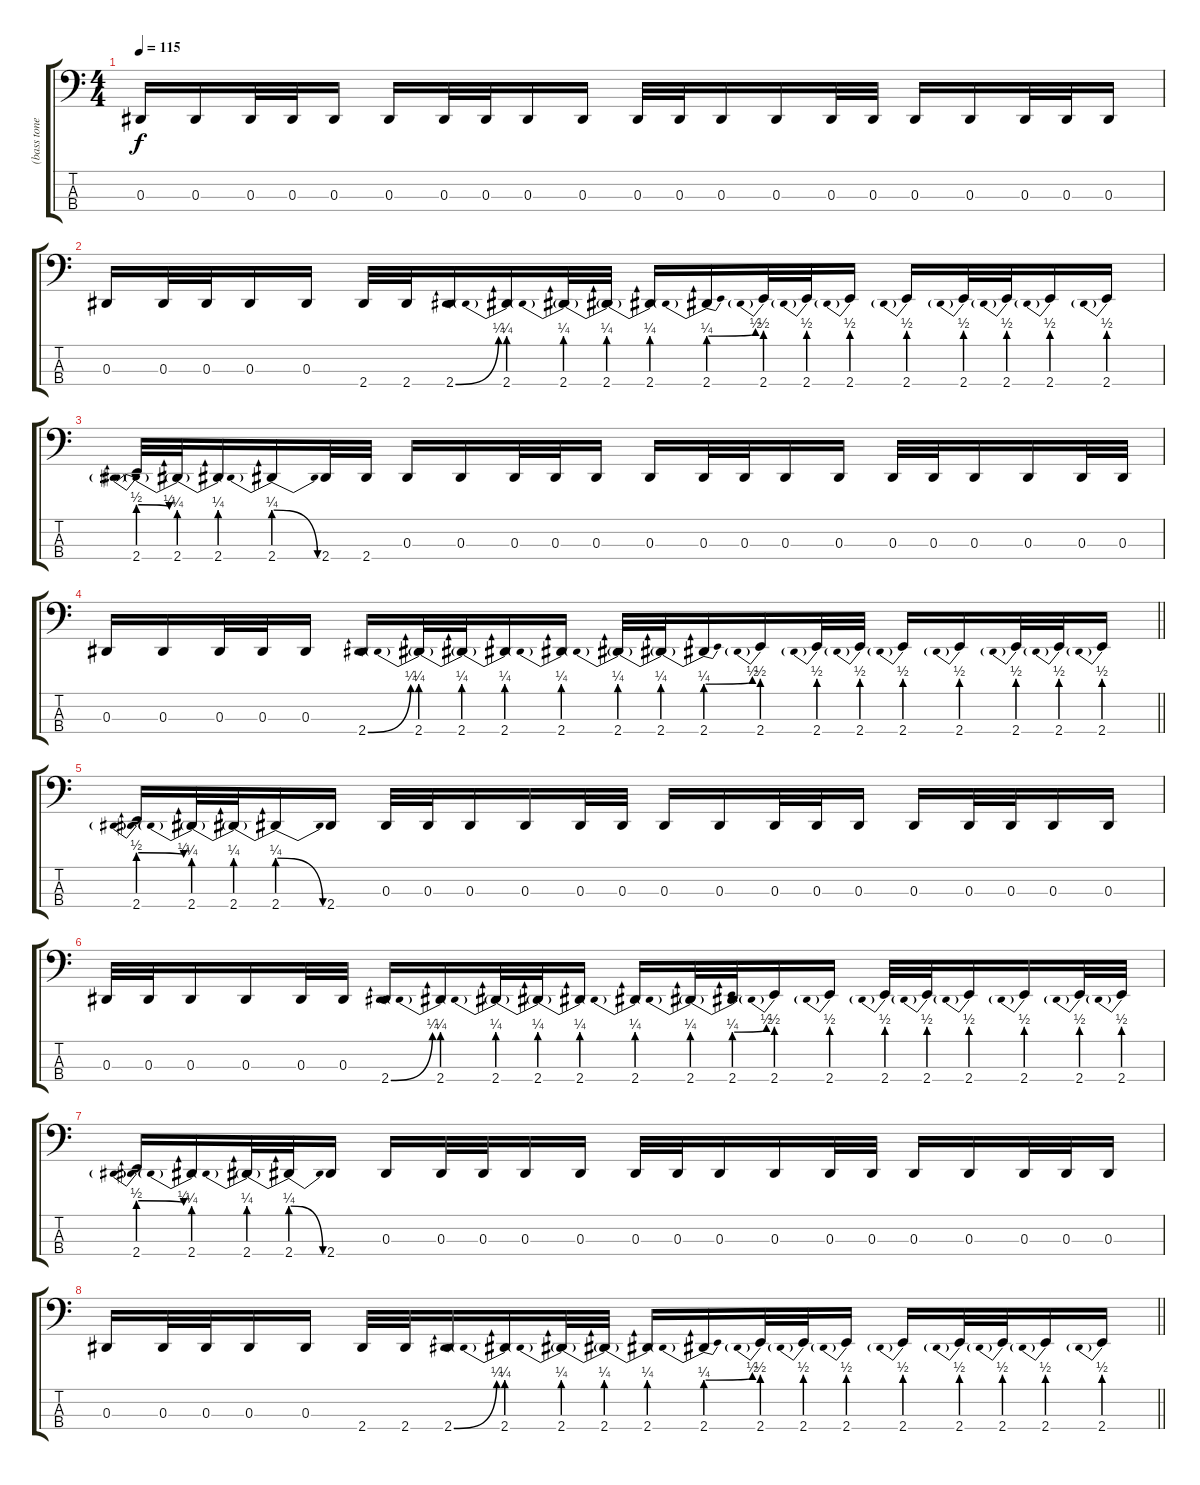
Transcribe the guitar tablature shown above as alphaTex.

\track ("(bass tone)" "(bass tone") {instrument electricbasspick}
\staff {score tabs}
\tuning (Bb1 Eb1 Eb1 Db1) {hide}
\ts (4 4)
\tempo 115
\clef f4
\ks c
0.3.16{dy f} 0.3.16 0.3.32 0.3.32 0.3.16 0.3.16 0.3.32 0.3.32 0.3.16 0.3.16 0.3.32 0.3.32 0.3.16 0.3.16 0.3.32 0.3.32 0.3.16 0.3.16 0.3.32 0.3.32 0.3.16 |
0.3.16 0.3.32 0.3.32 0.3.16 0.3.16 2.4.32 2.4.32 2.4{be (bend 0 0 60 1)}.16 2.4{be (prebend 0 1 60 1)}.16 2.4{be (prebend 0 1 60 1)}.32 2.4{be (prebend 0 1 60 1)}.32 2.4{be (prebend 0 1 60 1)}.16 2.4{be (prebendbend 0 1 60 2)}.16 2.4{be (prebend 0 2 60 2)}.32 2.4{be (prebend 0 2 60 2)}.32 2.4{be (prebend 0 2 60 2)}.16 2.4{be (prebend 0 2 60 2)}.16 2.4{be (prebend 0 2 60 2)}.32 2.4{be (prebend 0 2 60 2)}.32 2.4{be (prebend 0 2 60 2)}.16 2.4{be (prebend 0 2 60 2)}.16 |
2.4{be (prebendrelease 0 2 60 1)}.32 2.4{be (prebend 0 1 60 1)}.32 2.4{be (prebend 0 1 60 1)}.16 2.4{be (prebendrelease 0 1 60 0)}.16 2.4.32 2.4.32 0.3.16 0.3.16 0.3.32 0.3.32 0.3.16 0.3.16 0.3.32 0.3.32 0.3.16 0.3.16 0.3.32 0.3.32 0.3.16 0.3.16 0.3.32 0.3.32 |
\barLineRight lightlight
0.3.16 0.3.16 0.3.32 0.3.32 0.3.16 2.4{be (bend 0 0 60 1)}.16 2.4{be (prebend 0 1 60 1)}.32 2.4{be (prebend 0 1 60 1)}.32 2.4{be (prebend 0 1 60 1)}.16 2.4{be (prebend 0 1 60 1)}.16 2.4{be (prebend 0 1 60 1)}.32 2.4{be (prebend 0 1 60 1)}.32 2.4{be (prebendbend 0 1 60 2)}.16 2.4{be (prebend 0 2 60 2)}.16 2.4{be (prebend 0 2 60 2)}.32 2.4{be (prebend 0 2 60 2)}.32 2.4{be (prebend 0 2 60 2)}.16 2.4{be (prebend 0 2 60 2)}.16 2.4{be (prebend 0 2 60 2)}.32 2.4{be (prebend 0 2 60 2)}.32 2.4{be (prebend 0 2 60 2)}.16 |
2.4{be (prebendrelease 0 2 60 1)}.16 2.4{be (prebend 0 1 60 1)}.32 2.4{be (prebend 0 1 60 1)}.32 2.4{be (prebendrelease 0 1 60 0)}.16 2.4.16 0.3.32 0.3.32 0.3.16 0.3.16 0.3.32 0.3.32 0.3.16 0.3.16 0.3.32 0.3.32 0.3.16 0.3.16 0.3.32 0.3.32 0.3.16 0.3.16 |
0.3.32 0.3.32 0.3.16 0.3.16 0.3.32 0.3.32 2.4{be (bend 0 0 60 1)}.16 2.4{be (prebend 0 1 60 1)}.16 2.4{be (prebend 0 1 60 1)}.32 2.4{be (prebend 0 1 60 1)}.32 2.4{be (prebend 0 1 60 1)}.16 2.4{be (prebend 0 1 60 1)}.16 2.4{be (prebend 0 1 60 1)}.32 2.4{be (prebendbend 0 1 60 2)}.32 2.4{be (prebend 0 2 60 2)}.16 2.4{be (prebend 0 2 60 2)}.16 2.4{be (prebend 0 2 60 2)}.32 2.4{be (prebend 0 2 60 2)}.32 2.4{be (prebend 0 2 60 2)}.16 2.4{be (prebend 0 2 60 2)}.16 2.4{be (prebend 0 2 60 2)}.32 2.4{be (prebend 0 2 60 2)}.32 |
2.4{be (prebendrelease 0 2 60 1)}.16 2.4{be (prebend 0 1 60 1)}.16 2.4{be (prebend 0 1 60 1)}.32 2.4{be (prebendrelease 0 1 60 0)}.32 2.4.16 0.3.16 0.3.32 0.3.32 0.3.16 0.3.16 0.3.32 0.3.32 0.3.16 0.3.16 0.3.32 0.3.32 0.3.16 0.3.16 0.3.32 0.3.32 0.3.16 |
\barLineRight lightlight
0.3.16 0.3.32 0.3.32 0.3.16 0.3.16 2.4.32 2.4.32 2.4{be (bend 0 0 60 1)}.16 2.4{be (prebend 0 1 60 1)}.16 2.4{be (prebend 0 1 60 1)}.32 2.4{be (prebend 0 1 60 1)}.32 2.4{be (prebend 0 1 60 1)}.16 2.4{be (prebendbend 0 1 60 2)}.16 2.4{be (prebend 0 2 60 2)}.32 2.4{be (prebend 0 2 60 2)}.32 2.4{be (prebend 0 2 60 2)}.16 2.4{be (prebend 0 2 60 2)}.16 2.4{be (prebend 0 2 60 2)}.32 2.4{be (prebend 0 2 60 2)}.32 2.4{be (prebend 0 2 60 2)}.16 2.4{be (prebend 0 2 60 2)}.16
